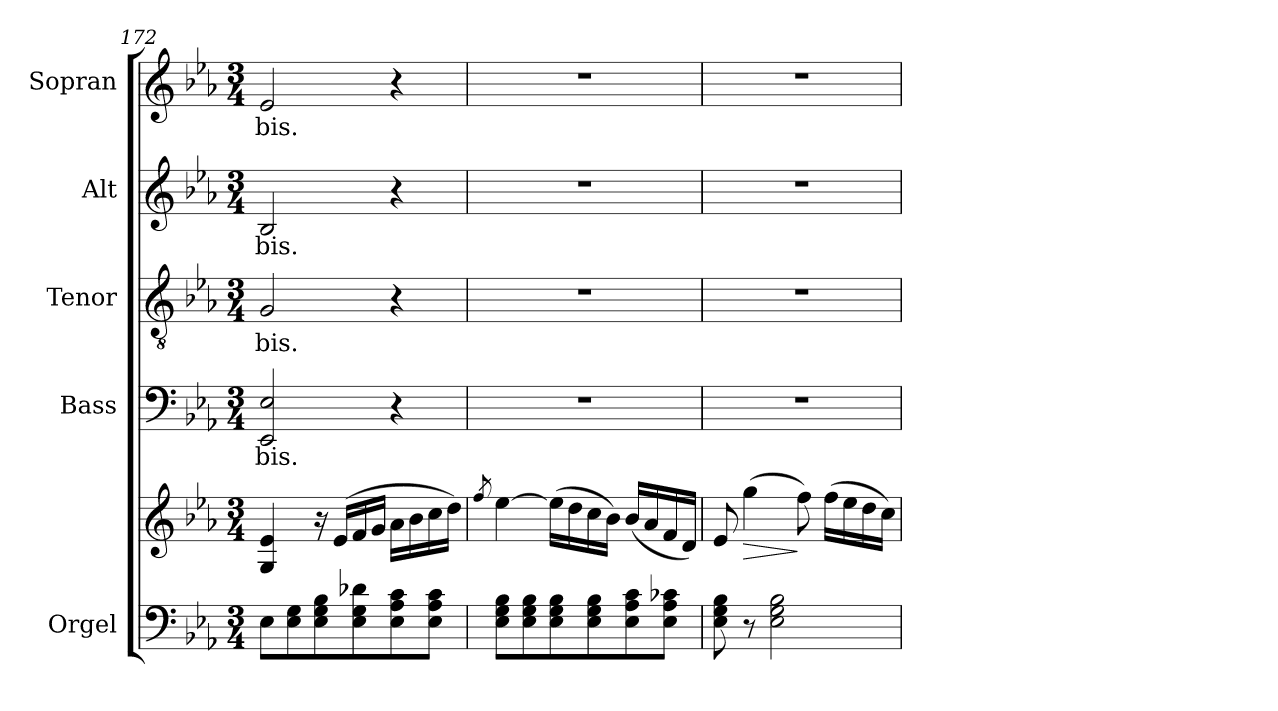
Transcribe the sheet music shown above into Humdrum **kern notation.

**kern	**kern	**dynam	**kern	**text	**kern	**text	**kern	**text	**kern	**text
*part5	*part5	*part5	*part4	*part4	*part3	*part3	*part2	*part2	*part1	*part1
*staff6	*staff5	*staff5/6	*staff4	*staff4	*staff3	*staff3	*staff2	*staff2	*staff1	*staff1
*I"Orgel	*	*	*I"Bass	*	*I"Tenor	*	*I"Alt	*	*I"Sopran	*
*I'Org.	*	*	*I'B.	*	*I'T.	*	*I'A.	*	*I'S.	*
*clefF4	*clefG2	*	*clefF4	*	*clefGv2	*	*clefG2	*	*clefG2	*
*k[b-e-a-]	*k[b-e-a-]	*	*k[b-e-a-]	*	*k[b-e-a-]	*	*k[b-e-a-]	*	*k[b-e-a-]	*
*E-:	*E-:	*	*E-:	*	*E-:	*	*E-:	*	*E-:	*
*M3/4	*M3/4	*	*M3/4	*	*M3/4	*	*M3/4	*	*M3/4	*
=172	=172	=172	=172	=172	=172	=172	=172	=172	=172	=172
!	!	!	!	!LO:LY:b	!	!LO:LY:b	!	!LO:LY:b	!	!LO:LY:b
8E-\L	4G/ 4e-/	.	2EE-/ 2E-/	-bis.	2G/	-bis.	2B-/	-bis.	2e-/	-bis.
8E-\ 8G\	.	.	.	.	.	.	.	.	.	.
8E-\ 8G\ 8B-\	16r	.	.	.	.	.	.	.	.	.
.	(>16e-/LL	.	.	.	.	.	.	.	.	.
8E-\ 8G\ 8d-X\	16f/	.	.	.	.	.	.	.	.	.
.	16g/JJ	.	.	.	.	.	.	.	.	.
8E-\ 8A-\ 8c\	16a-\LL	.	4r	.	4r	.	4r	.	4r	.
.	16b-\	.	.	.	.	.	.	.	.	.
8E-\ 8A-\ 8c\J	16cc\	.	.	.	.	.	.	.	.	.
.	16dd\JJ)	.	.	.	.	.	.	.	.	.
=173	=173	=173	=173	=173	=173	=173	=173	=173	=173	=173
.	8qff/	.	.	.	.	.	.	.	.	.
8E-\ 8G\ 8B-\L	[4ee-\	.	2.r	.	2.r	.	2.r	.	2.r	.
8E-\ 8G\ 8B-\	.	.	.	.	.	.	.	.	.	.
8E-\ 8G\ 8B-\	(>16ee-\LL]	.	.	.	.	.	.	.	.	.
.	16dd\	.	.	.	.	.	.	.	.	.
8E-\ 8G\ 8B-\	16cc\	.	.	.	.	.	.	.	.	.
.	16b-\JJ)	.	.	.	.	.	.	.	.	.
8E-\ 8A-\ 8c\	(<16b-/LL	.	.	.	.	.	.	.	.	.
.	16a-/	.	.	.	.	.	.	.	.	.
8E-\ 8A-\ 8c-X\J	16f/	.	.	.	.	.	.	.	.	.
.	16d/JJ)	.	.	.	.	.	.	.	.	.
!!LO:LB:g=z
=174	=174	=174	=174	=174	=174	=174	=174	=174	=174	=174
8E-\ 8G\ 8B-\	8e-/	.	2.r	.	2.r	.	2.r	.	2.r	.
!	!	!LO:HP:b	!	!	!	!	!	!	!	!
8r	(>4gg\	>	.	.	.	.	.	.	.	.
2E-\ 2G\ 2B-\	.	.	.	.	.	.	.	.	.	.
.	8ff\)	]	.	.	.	.	.	.	.	.
.	(>16ff\LL	.	.	.	.	.	.	.	.	.
.	16ee-\	.	.	.	.	.	.	.	.	.
.	16dd\	.	.	.	.	.	.	.	.	.
.	16cc\JJ)	.	.	.	.	.	.	.	.	.
=	=	=	=	=	=	=	=	=	=	=
*-	*-	*-	*-	*-	*-	*-	*-	*-	*-	*-
